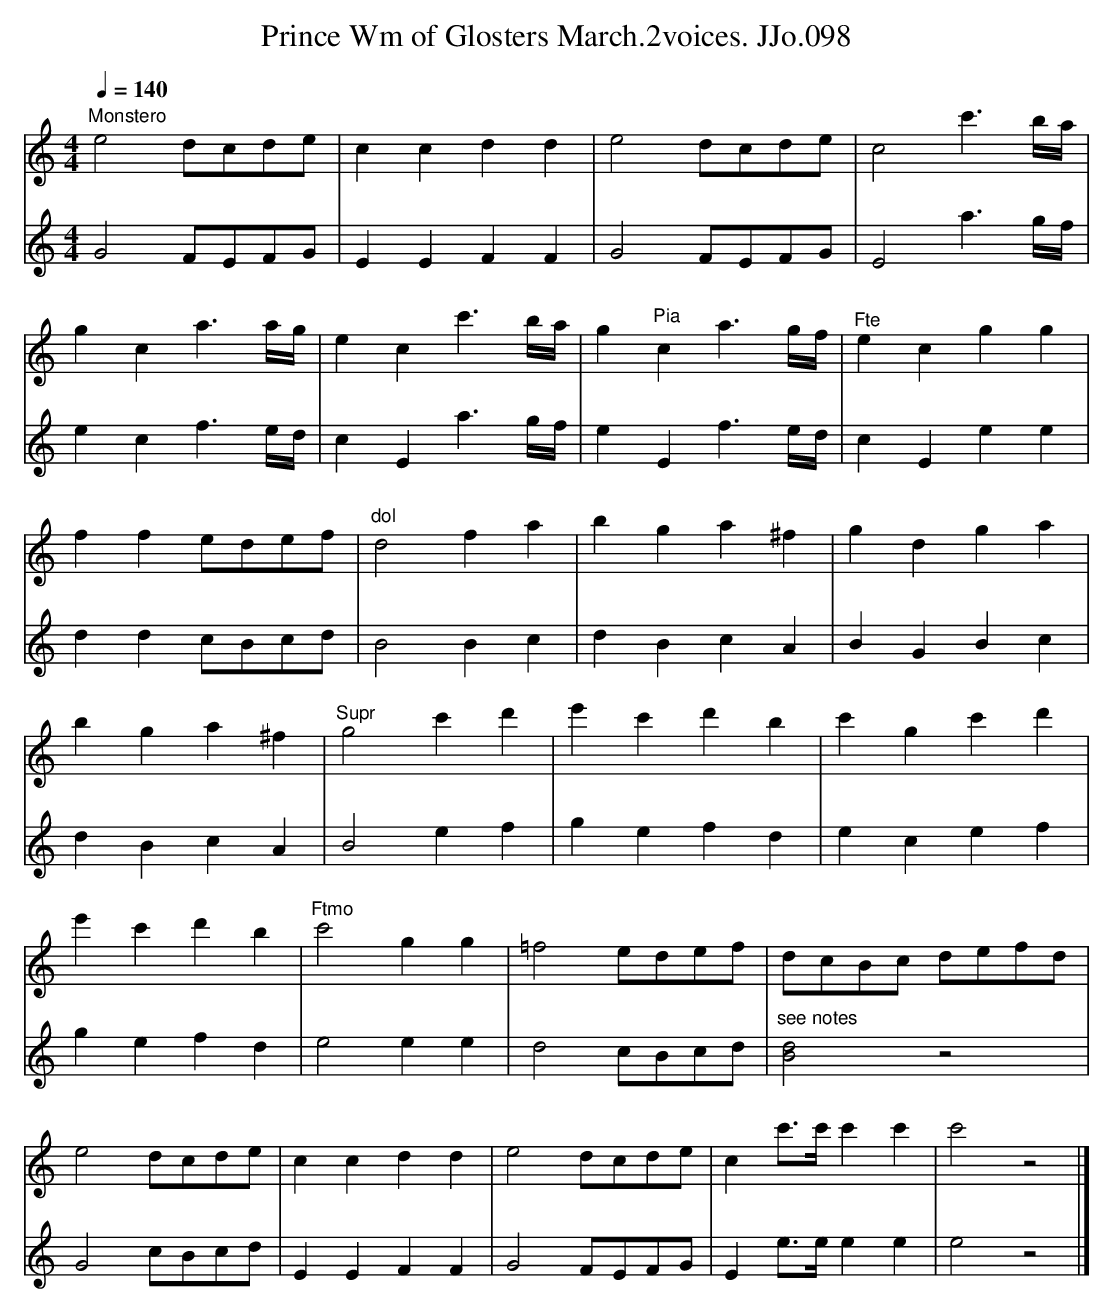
X:1
T:Prince Wm of Glosters March.2voices. JJo.098
M:4/4
L:1/8
Q:1/4=140
K:C major
[V:1]"Monstero"e4dcde|c2c2d2d2|e4dcde|c4c'3b/a/|!
[V:2]G4FEFG|E2E2F2F2|G4FEFG|E4a3g/f/|!
[V:1]g2c2a3a/g/|e2c2c'3b/a/|g2"Pia"c2a3g/f/|"^Fte"e2c2g2g2|!
[V:2]e2c2f3e/d/|c2E2a3g/f/|e2E2f3e/d/|c2E2e2e2|!
[V:1]f2f2edef|"dol"d4f2a2|b2g2a2^f2|g2d2g2a2|!
[V:2]d2d2cBcd|B4B2c2|d2B2c2A2|B2G2B2c2|!
[V:1]b2g2a2^f2|"Supr"g4c'2d'2|e'2c'2d'2b2|c'2g2c'2d'2|!
[V:2]d2B2c2A2|B4e2f2|g2e2f2d2|e2c2e2f2|!
[V:1]e'2c'2d'2b2|"^Ftmo"c'4g2g2|=f4edef|dcBc defd|!
[V:2]g2e2f2d2|e4e2e2|d4cBcd|"see notes"[d4B4]z4|!
[V:1]e4dcde|c2c2d2d2|e4dcde|c2c'>c'c'2c'2|c'4z4|]
[V:2]G4cBcd|E2E2F2F2|G4FEFG|E2e>ee2e2|e4z4|]
